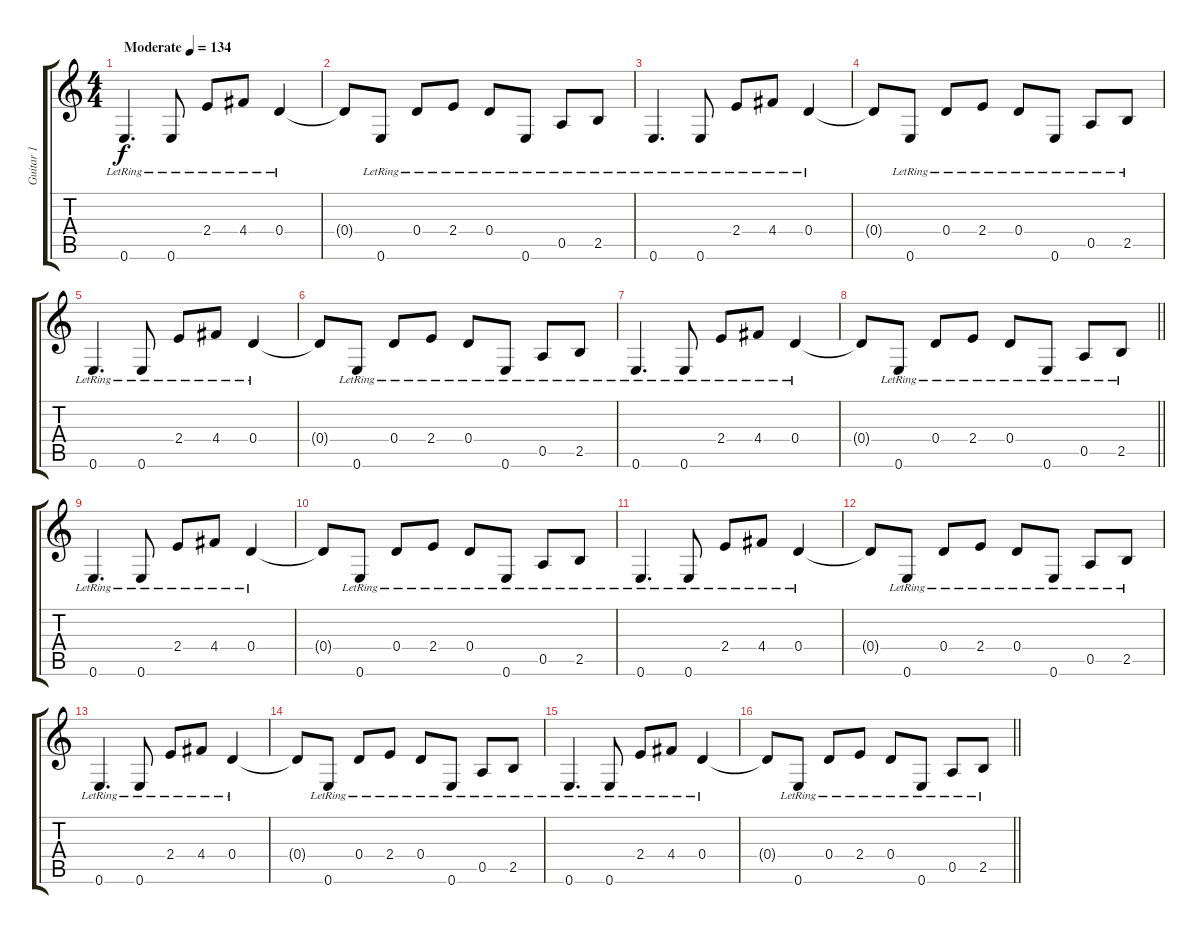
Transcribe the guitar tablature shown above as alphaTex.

\track ("Guitar 1" "Guitar 1") {instrument acousticguitarsteel}
\staff {score tabs}
\tuning (E4 B3 G3 D3 A2 E2) {hide}
\ts (4 4)
\tempo (134 "Moderate")
\clef g2
\ks c
0.6{lr}.4{d dy f instrument acousticguitarsteel} 0.6{lr}.8 2.4{lr}.8 4.4{lr}.8 0.4{lr}.4 |
0.4{t}.8 0.6{lr}.8 0.4{lr}.8 2.4{lr}.8 0.4{lr}.8 0.6{lr}.8 0.5{lr}.8 2.5{lr}.8 |
0.6{lr}.4{d} 0.6{lr}.8 2.4{lr}.8 4.4{lr}.8 0.4{lr}.4 |
0.4{t}.8 0.6{lr}.8 0.4{lr}.8 2.4{lr}.8 0.4{lr}.8 0.6{lr}.8 0.5{lr}.8 2.5{lr}.8 |
0.6{lr}.4{d} 0.6{lr}.8 2.4{lr}.8 4.4{lr}.8 0.4{lr}.4 |
0.4{t}.8 0.6{lr}.8 0.4{lr}.8 2.4{lr}.8 0.4{lr}.8 0.6{lr}.8 0.5{lr}.8 2.5{lr}.8 |
0.6{lr}.4{d} 0.6{lr}.8 2.4{lr}.8 4.4{lr}.8 0.4{lr}.4 |
\barLineRight lightlight
0.4{t}.8 0.6{lr}.8 0.4{lr}.8 2.4{lr}.8 0.4{lr}.8 0.6{lr}.8 0.5{lr}.8 2.5{lr}.8 |
0.6{lr}.4{d} 0.6{lr}.8 2.4{lr}.8 4.4{lr}.8 0.4{lr}.4 |
0.4{t}.8 0.6{lr}.8 0.4{lr}.8 2.4{lr}.8 0.4{lr}.8 0.6{lr}.8 0.5{lr}.8 2.5{lr}.8 |
0.6{lr}.4{d} 0.6{lr}.8 2.4{lr}.8 4.4{lr}.8 0.4{lr}.4 |
0.4{t}.8 0.6{lr}.8 0.4{lr}.8 2.4{lr}.8 0.4{lr}.8 0.6{lr}.8 0.5{lr}.8 2.5{lr}.8 |
0.6{lr}.4{d} 0.6{lr}.8 2.4{lr}.8 4.4{lr}.8 0.4{lr}.4 |
0.4{t}.8 0.6{lr}.8 0.4{lr}.8 2.4{lr}.8 0.4{lr}.8 0.6{lr}.8 0.5{lr}.8 2.5{lr}.8 |
0.6{lr}.4{d} 0.6{lr}.8 2.4{lr}.8 4.4{lr}.8 0.4{lr}.4 |
\barLineRight lightlight
0.4{t}.8 0.6{lr}.8 0.4{lr}.8 2.4{lr}.8 0.4{lr}.8 0.6{lr}.8 0.5{lr}.8 2.5{lr}.8
